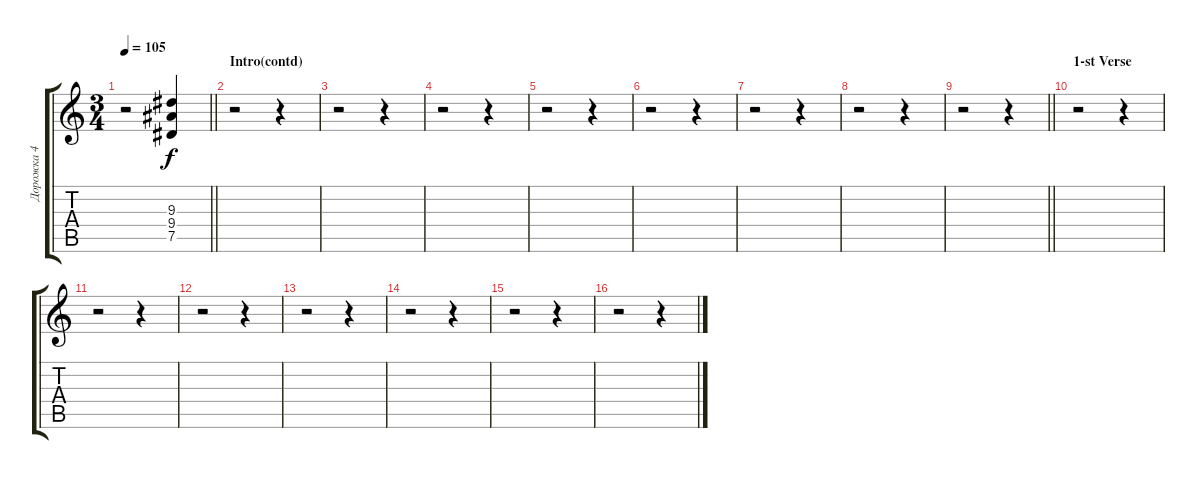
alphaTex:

\track ("Дорожка 4" "Дорожка 4") {instrument distortionguitar}
\staff {score tabs}
\tuning (Eb4 Bb3 Gb3 Db3 Ab2 Eb2) {hide}
\ts (3 4)
\tempo 105
\clef g2
\barLineRight lightlight
\ks c
r.2{dy f} (9.3{t} 9.4{t} 7.5{t}).4 |
\section ("" "Intro(contd)")
r.2 r.4 |
r.2 r.4 |
r.2 r.4 |
r.2 r.4 |
r.2 r.4 |
r.2 r.4 |
r.2 r.4 |
\barLineRight lightlight
r.2 r.4 |
\section ("" "1-st Verse")
r.2 r.4 |
r.2 r.4 |
r.2 r.4 |
r.2 r.4 |
r.2 r.4 |
r.2 r.4 |
r.2 r.4
